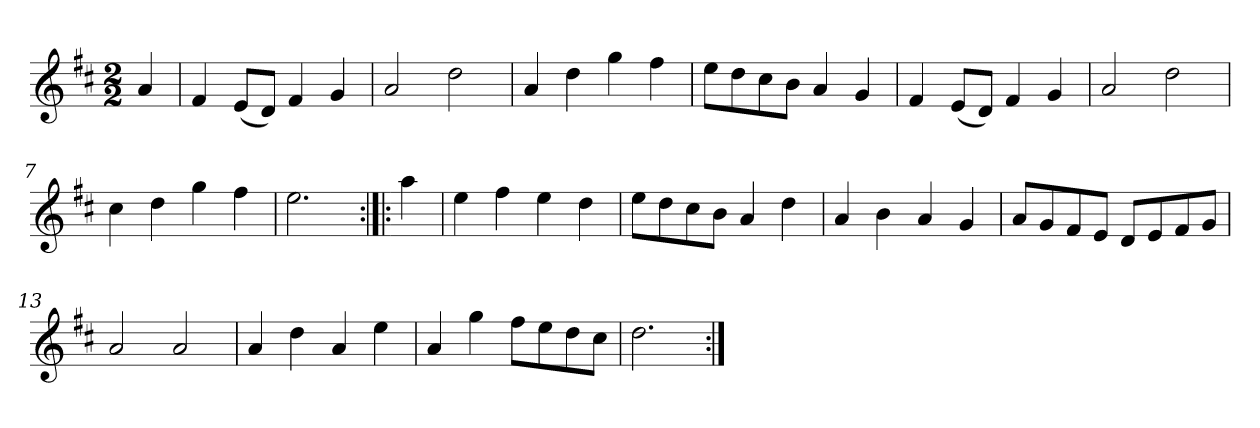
**kern
*part1
*staff1
*clefG2
*k[f#c#]
*D:
*M2/2
*MM120
=
4a
=1
4f#
(8e/L
8d/J)
4f#
4g
=2
2a
2dd
=3
4a
4dd
4gg
4ff#
=4
8ee\L
8dd\
8cc#\
8b\J
4a
4g
=5
4f#
(8e/L
8d/J)
4f#
4g
=6
2a
2dd
=7
4cc#
4dd
4gg
4ff#
=8
2.ee
=:|!|:
4aa
=9
4ee
4ff#
4ee
4dd
=10
8ee\L
8dd\
8cc#\
8b\J
4a
4dd
=11
4a
4b
4a
4g
=12
8a/L
8g/
8f#/
8e/J
8d/L
8e/
8f#/
8g/J
=13
2a
2a
=14
4a
4dd
4a
4ee
=15
4a
4gg
8ff#\L
8ee\
8dd\
8cc#\J
=16
2.dd
=:|!
*-
